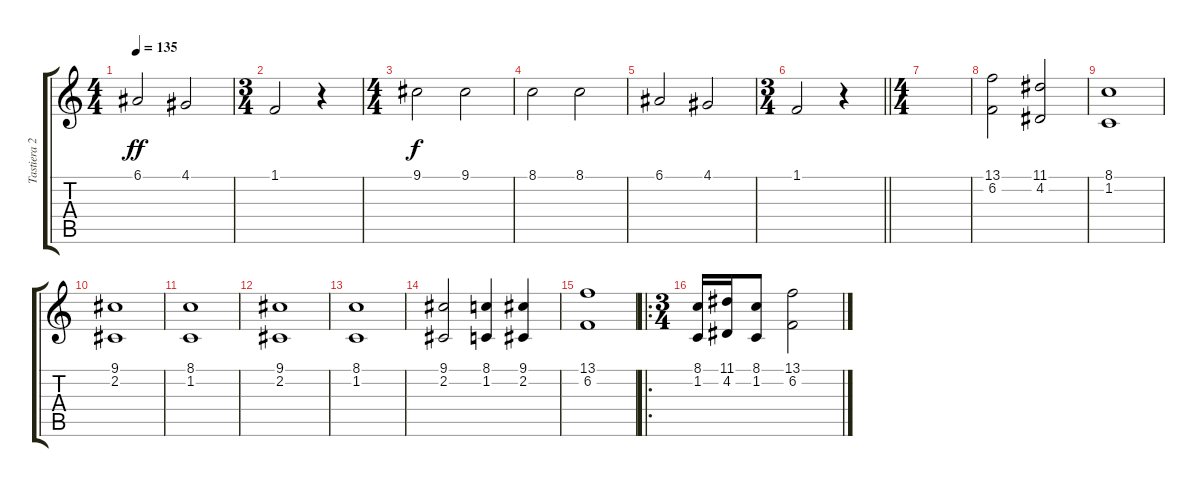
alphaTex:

\track ("Tastiera 2" "Tastiera 2") {instrument lead2sawtooth}
\staff {score tabs}
\tuning (E4 B3 G3 D3 A2 E2) {hide}
\ts (4 4)
\tempo 135
\clef g2
\ks c
6.1.2{dy ff} 4.1.2 |
\ts (3 4)
1.1.2 r.4 |
\ts (4 4)
9.1.2{dy f} 9.1.2 |
8.1.2 8.1.2 |
6.1.2 4.1.2 |
\ts (3 4)
\barLineRight lightlight
1.1.2 r.4 |
\ts (4 4)
|
(13.1 6.2).2{instrument harmonica} (11.1 4.2).2 |
(8.1 1.2).1 |
(9.1 2.2).1 |
(8.1 1.2).1 |
(9.1 2.2).1 |
(8.1 1.2).1 |
(9.1 2.2).2 (8.1 1.2).4 (9.1 2.2).4 |
(13.1 6.2).1 |
\ro
\ts (3 4)
(8.1 1.2).16{instrument harmonica} (11.1 4.2).16 (8.1 1.2).8 (13.1 6.2).2
